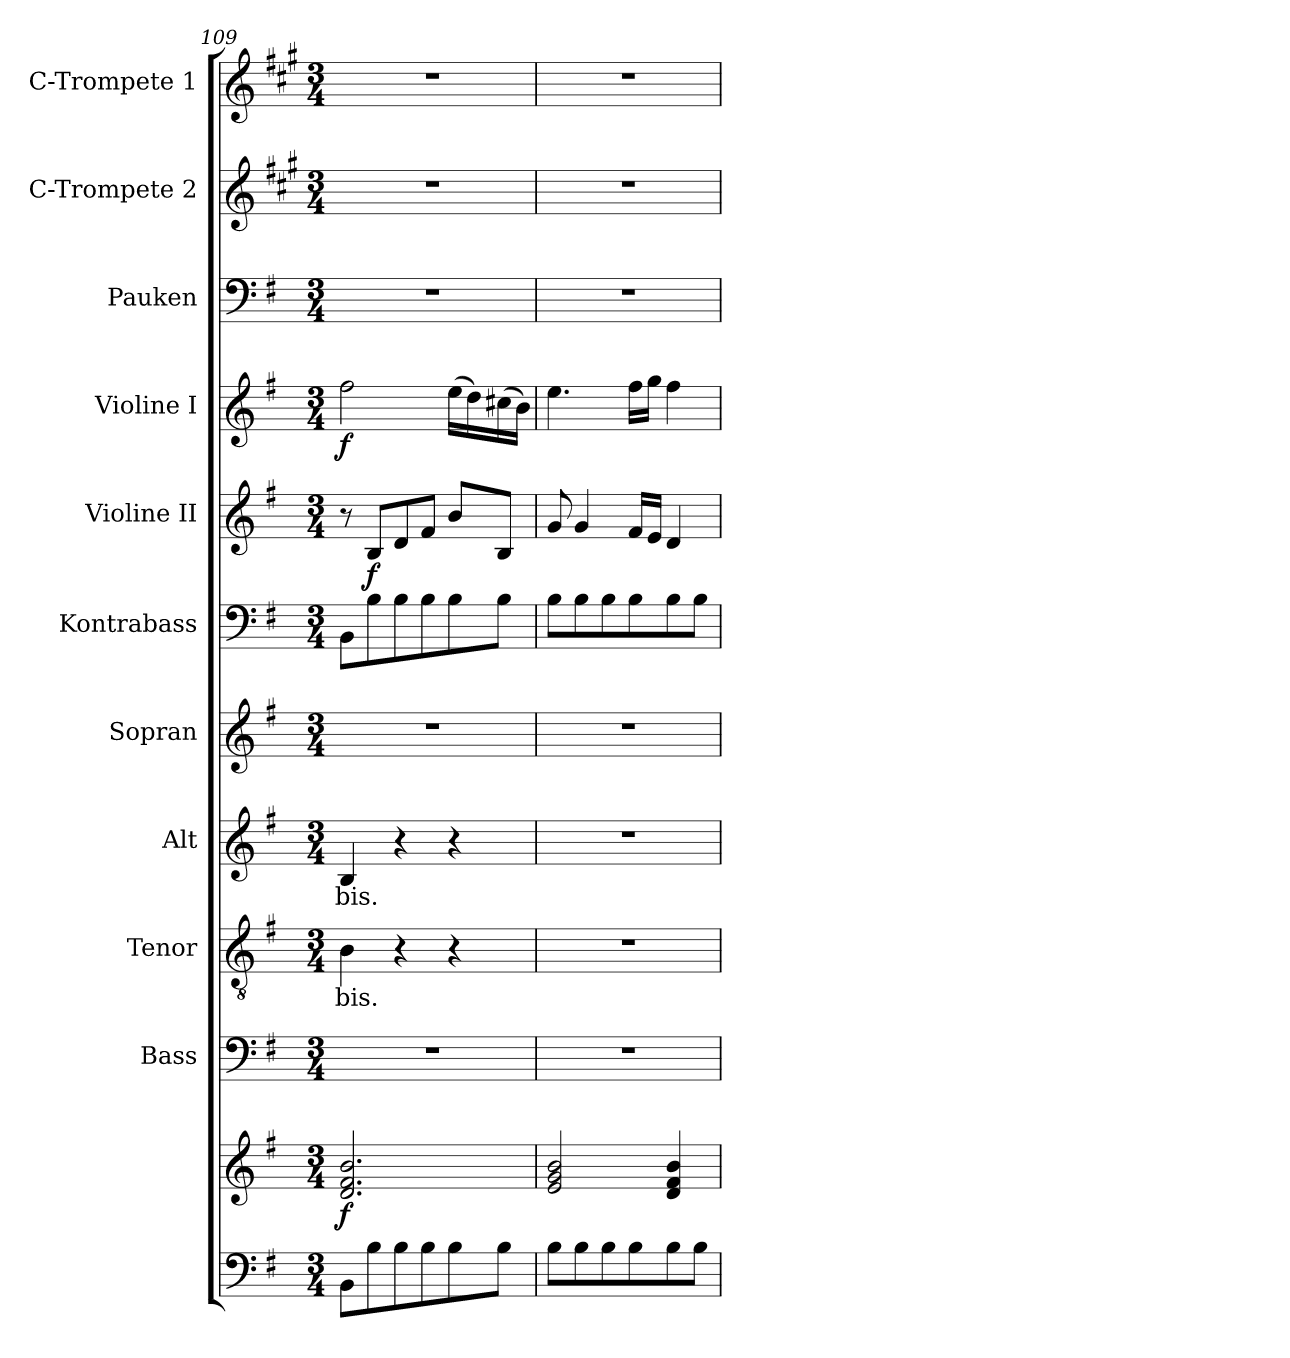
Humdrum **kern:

**kern	**kern	**dynam	**kern	**kern	**text	**kern	**text	**kern	**kern	**kern	**dynam	**kern	**dynam	**kern	**kern	**kern
*part11	*part11	*part11	*part10	*part9	*part9	*part8	*part8	*part7	*part6	*part5	*part5	*part4	*part4	*part3	*part2	*part1
*staff12	*staff11	*staff11/12	*staff10	*staff9	*staff9	*staff8	*staff8	*staff7	*staff6	*staff5	*staff5	*staff4	*staff4	*staff3	*staff2	*staff1
*	*	*	*I"Bass	*I"Tenor	*	*I"Alt	*	*I"Sopran	*I"Kontrabass	*I"Violine II	*	*I"Violine I	*	*I"Pauken	*I"C-Trompete 2	*I"C-Trompete 1
*	*	*	*I'B.	*I'T.	*	*I'A.	*	*I'S.	*I'Kb.	*I'Vl. II	*	*I'Vl. I	*	*I'Pk.	*I'C Trp. 2	*I'C Trp. 1
*clefF4	*clefG2	*	*clefF4	*clefGv2	*	*clefG2	*	*clefG2	*clefF4	*clefG2	*	*clefG2	*	*clefF4	*clefG2	*clefG2
*	*	*	*	*	*	*	*	*	*ITrd7c12	*	*	*	*	*	*ITrd1c2	*ITrd1c2
*k[f#]	*k[f#]	*	*k[f#]	*k[f#]	*	*k[f#]	*	*k[f#]	*k[f#]	*k[f#]	*	*k[f#]	*	*k[f#]	*k[f#]	*k[f#]
*G:	*G:	*	*G:	*G:	*	*G:	*	*G:	*G:	*G:	*	*G:	*	*G:	*G:	*G:
*M3/4	*M3/4	*	*M3/4	*M3/4	*	*M3/4	*	*M3/4	*M3/4	*M3/4	*	*M3/4	*	*M3/4	*M3/4	*M3/4
=109	=109	=109	=109	=109	=109	=109	=109	=109	=109	=109	=109	=109	=109	=109	=109	=109
!	!	!LO:DY:b	!	!	!LO:LY:b	!	!LO:LY:b	!	!	!	!	!	!LO:DY:b	!	!	!
8BB\L	2.d/ 2.f#/ 2.b/	f	2.r	4B\	-bis.	4B/	-bis.	2.r	8BBB\L	8r	.	2ff#\	f	2.r	2.r	2.r
!	!	!	!	!	!	!	!	!	!	!	!LO:DY:b	!	!	!	!	!
8B\	.	.	.	.	.	.	.	.	8BB\	8B/L	f	.	.	.	.	.
8B\	.	.	.	4r	.	4r	.	.	8BB\	8d/	.	.	.	.	.	.
8B\	.	.	.	.	.	.	.	.	8BB\	8f#/J	.	.	.	.	.	.
8B\	.	.	.	4r	.	4r	.	.	8BB\	8b/L	.	(>16ee\LL	.	.	.	.
.	.	.	.	.	.	.	.	.	.	.	.	16dd\)	.	.	.	.
8B\J	.	.	.	.	.	.	.	.	8BB\J	8B/J	.	(>16cc#X\	.	.	.	.
.	.	.	.	.	.	.	.	.	.	.	.	16b\JJ)	.	.	.	.
=110	=110	=110	=110	=110	=110	=110	=110	=110	=110	=110	=110	=110	=110	=110	=110	=110
8B\L	2e/ 2g/ 2b/	.	2.r	2.r	.	2.r	.	2.r	8BB\L	8g/	.	4.ee\	.	2.r	2.r	2.r
8B\	.	.	.	.	.	.	.	.	8BB\	4g/	.	.	.	.	.	.
8B\	.	.	.	.	.	.	.	.	8BB\	.	.	.	.	.	.	.
8B\	.	.	.	.	.	.	.	.	8BB\	16f#/LL	.	16ff#\LL	.	.	.	.
.	.	.	.	.	.	.	.	.	.	16e/JJ	.	16gg\JJ	.	.	.	.
8B\	4d/ 4f#/ 4b/	.	.	.	.	.	.	.	8BB\	4d/	.	4ff#\	.	.	.	.
8B\J	.	.	.	.	.	.	.	.	8BB\J	.	.	.	.	.	.	.
=	=	=	=	=	=	=	=	=	=	=	=	=	=	=	=	=
*-	*-	*-	*-	*-	*-	*-	*-	*-	*-	*-	*-	*-	*-	*-	*-	*-
